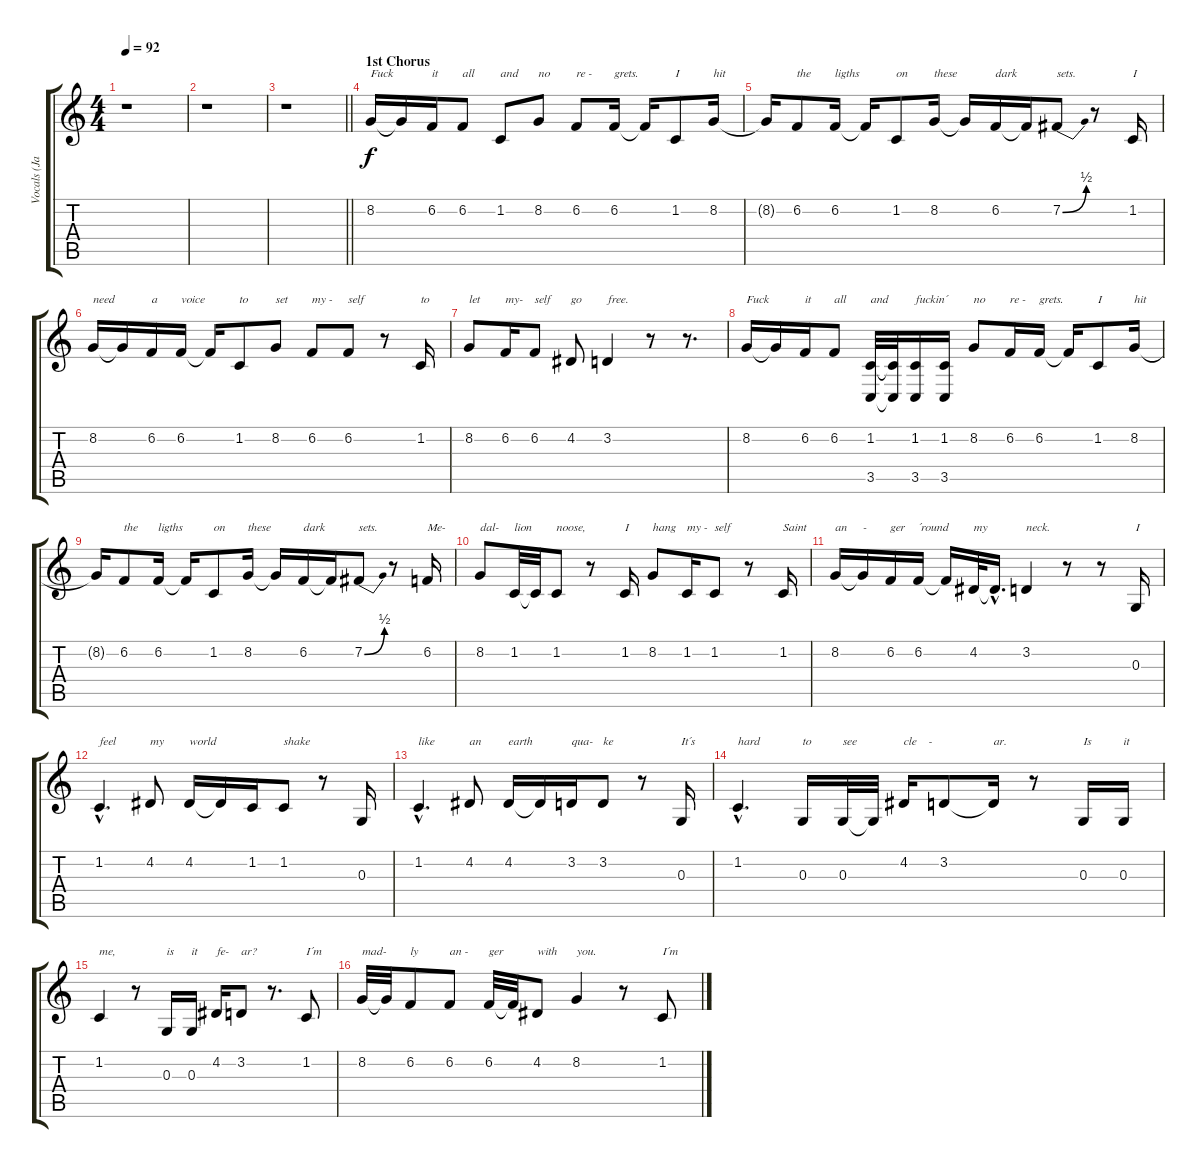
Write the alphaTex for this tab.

\track ("Vocals (James)" "Vocals (Ja") {instrument tenorsax}
\staff {score tabs}
\tuning (E4 B3 G3 D3 A2 E2) {hide}
\ts (4 4)
\tempo 92
\clef g2
\ks c
r.1{dy f} |
r.1 |
\barLineRight lightlight
r.1 |
\section ("" "1st Chorus")
8.2.16{txt "Fuck"} 8.2{t}.16 6.2.16{txt "it"} 6.2.8{txt "all"} 1.2.8{txt "and"} 8.2.8{txt "no"} 6.2.8{txt "re -"} 6.2.16{txt "grets."} 6.2{t}.16 1.2.8{txt "I"} 8.2.16{txt "hit"} |
8.2{t}.16 6.2.8{txt "the"} 6.2.16{txt "ligths"} 6.2{t}.16 1.2.8{txt "on"} 8.2.16{txt "these"} 8.2{t}.16 6.2.16{txt "dark"} 6.2{t}.16 7.2{be (bend 0 0 60 2)}.8{txt "sets."} r.8 1.2.16{txt "I"} |
8.2.16{txt "need"} 8.2{t}.16 6.2.16{txt "a"} 6.2.16{txt "voice"} 6.2{t}.16 1.2.8{txt "to"} 8.2.8{txt "set"} 6.2.8{txt "my -"} 6.2.8{txt "self"} r.8 1.2.16{txt "to"} |
8.2.8{txt "let"} 6.2.16{txt "my-"} 6.2.8{txt "self"} 4.2.8{txt "go"} 3.2.4{txt "free."} r.8 r.8{d} |
8.2.16{txt "Fuck"} 8.2{t}.16 6.2.16{txt "it"} 6.2.8{txt "all"} (1.2 3.5).32{txt "and"} (1.2{t} 3.5{t}).32 (1.2 3.5).16{txt "fuckin´"} (1.2 3.5).16 8.2.8{txt "no"} 6.2.16{txt "re -"} 6.2.16{txt "grets."} 6.2{t}.16 1.2.8{txt "I"} 8.2.16{txt "hit"} |
8.2{t}.16 6.2.8{txt "the"} 6.2.16{txt "ligths"} 6.2{t}.16 1.2.8{txt "on"} 8.2.16{txt "these"} 8.2{t}.16 6.2.16{txt "dark"} 6.2{t}.16 7.2{be (bend 0 0 60 2)}.8{txt "sets."} r.8 6.2.16{txt "Me-"} |
8.2.8{txt "dal-"} 1.2.32{txt "lion"} 1.2{t}.32 1.2.8{txt "noose,"} r.8 1.2.16{txt "I"} 8.2.8{txt "hang"} 1.2.16{txt "my -"} 1.2.8{txt "self"} r.8 1.2.16{txt "Saint"} |
8.2.16{txt "an"} 8.2{t}.16{txt "-"} 6.2.16{txt "ger"} 6.2.16{txt "´round"} 6.2{t}.16 4.2.32{txt "my"} 4.2{hac t}.16{d} 3.2.4{txt "neck."} r.8 r.8 0.3.16{txt "I"} |
1.2{hac}.4{d txt "feel"} 4.2.8{txt "my"} 4.2.16{txt "world"} 4.2{t}.16 1.2.16 1.2.8{txt "shake"} r.8 0.3.16 |
1.2{hac}.4{d txt "like"} 4.2.8{txt "an"} 4.2.16{txt "earth"} 4.2{t}.16 3.2.16{txt "qua-"} 3.2.8{txt "ke"} r.8 0.3.16{txt "It´s"} |
1.2{hac}.4{d txt "hard"} 0.3.16{txt "to"} 0.3.32{txt "see"} 0.3{t}.32 4.2.16{txt "cle    -"} 3.2.8 3.2{t}.16{txt "ar."} r.8 0.3.16{txt "Is"} 0.3.16{txt "it"} |
1.2.4{txt "me,"} r.8 0.3.16{txt "is"} 0.3.16{txt "it"} 4.2.16{txt "fe-"} 3.2.8{txt "ar?"} r.8{d} 1.2.8{txt "I´m"} |
8.2.32{txt "mad-"} 8.2{t}.32 6.2.8{txt "ly"} 6.2.8{txt "an -"} 6.2.32{txt "ger"} 6.2{t}.32 4.2.8{txt "with"} 8.2.4{txt "you."} r.8 1.2.8{txt "I´m"}
